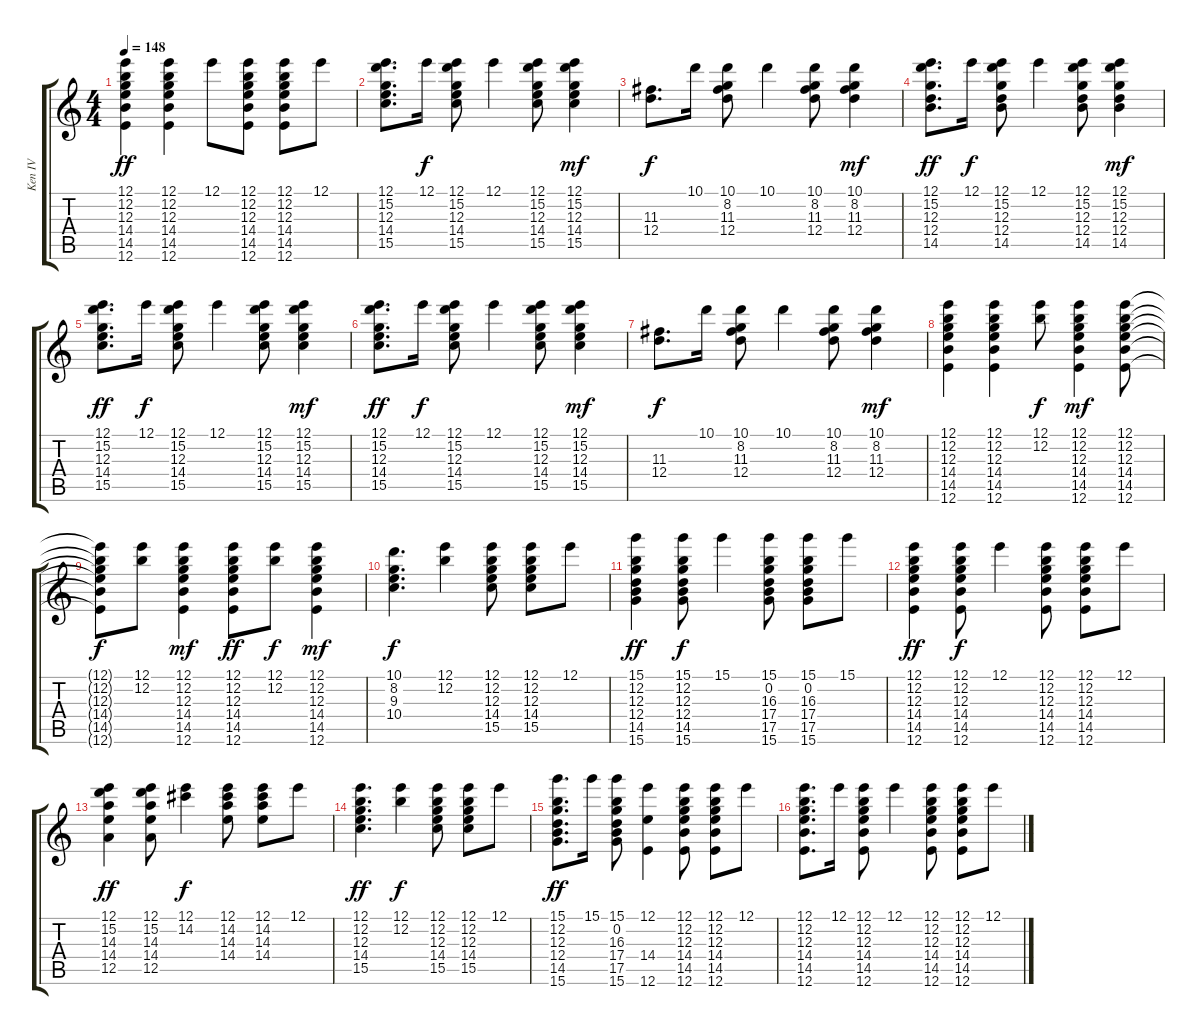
\track ("Ken IV" "Ken IV") {instrument acousticguitarsteel}
\staff {score tabs}
\tuning (E4 B3 G3 D3 A2 E2) {hide}
\ts (4 4)
\tempo 148
\clef g2
\ks c
(12.1 12.2 12.3 14.4 14.5 12.6).4{dy ff} (12.1 12.2 12.3 14.4 14.5 12.6).4 12.1.8 (12.1 12.2 12.3 14.4 14.5 12.6).8 (12.1 12.2 12.3 14.4 14.5 12.6).8 12.1.8 |
(12.1 15.2 12.3 14.4 15.5).8{d} 12.1.16{dy f} (12.1 15.2 12.3 14.4 15.5).8 12.1.4 (12.1 15.2 12.3 14.4 15.5).8 (12.1 15.2 12.3 14.4 15.5).4{dy mf} |
(11.3 12.4).8{d dy f} 10.1.16 (10.1 8.2 11.3 12.4).8 10.1.4 (10.1 8.2 11.3 12.4).8 (10.1 8.2 11.3 12.4).4{dy mf} |
(12.1 15.2 12.3 12.4 14.5).8{d dy ff} 12.1.16{dy f} (12.1 15.2 12.3 12.4 14.5).8 12.1.4 (12.1 15.2 12.3 12.4 14.5).8 (12.1 15.2 12.3 12.4 14.5).4{dy mf} |
(12.1 15.2 12.3 14.4 15.5).8{d dy ff} 12.1.16{dy f} (12.1 15.2 12.3 14.4 15.5).8 12.1.4 (12.1 15.2 12.3 14.4 15.5).8 (12.1 15.2 12.3 14.4 15.5).4{dy mf} |
(12.1 15.2 12.3 14.4 15.5).8{d dy ff} 12.1.16{dy f} (12.1 15.2 12.3 14.4 15.5).8 12.1.4 (12.1 15.2 12.3 14.4 15.5).8 (12.1 15.2 12.3 14.4 15.5).4{dy mf} |
(11.3 12.4).8{d dy f} 10.1.16 (10.1 8.2 11.3 12.4).8 10.1.4 (10.1 8.2 11.3 12.4).8 (10.1 8.2 11.3 12.4).4{dy mf} |
(12.1 12.2 12.3 14.4 14.5 12.6).4 (12.1 12.2 12.3 14.4 14.5 12.6).4 (12.1 12.2).8{dy f} (12.1 12.2 12.3 14.4 14.5 12.6).4{dy mf} (12.1 12.2 12.3 14.4 14.5 12.6).8 |
(12.1{t} 12.2{t} 12.3{t} 14.4{t} 14.5{t} 12.6{t}).8{dy f} (12.1 12.2).8 (12.1 12.2 12.3 14.4 14.5 12.6).4{dy mf} (12.1 12.2 12.3 14.4 14.5 12.6).8{dy ff} (12.1 12.2).8{dy f} (12.1 12.2 12.3 14.4 14.5 12.6).4{dy mf} |
(10.1 8.2 9.3 10.4).4{d dy f} (12.1 12.2).4 (12.1 12.2 12.3 14.4 15.5).8 (12.1 12.2 12.3 14.4 15.5).8 12.1.8 |
(15.1 12.2 12.3 12.4 14.5 15.6).4{dy ff} (15.1 12.2 12.3 12.4 14.5 15.6).8{dy f} 15.1.4 (15.1 0.2 16.3 17.4 17.5 15.6).8 (15.1 0.2 16.3 17.4 17.5 15.6).8 15.1.8 |
(12.1 12.2 12.3 14.4 14.5 12.6).4{dy ff} (12.1 12.2 12.3 14.4 14.5 12.6).8{dy f} 12.1.4 (12.1 12.2 12.3 14.4 14.5 12.6).8 (12.1 12.2 12.3 14.4 14.5 12.6).8 12.1.8 |
(12.1 15.2 14.3 14.4 12.5).4{dy ff} (12.1 15.2 14.3 14.4 12.5).8 (12.1 14.2).4{dy f} (12.1 14.2 14.3 14.4).8 (12.1 14.2 14.3 14.4).8 12.1.8 |
(12.1 12.2 12.3 14.4 15.5).4{d dy ff} (12.1 12.2).4{dy f} (12.1 12.2 12.3 14.4 15.5).8 (12.1 12.2 12.3 14.4 15.5).8 12.1.8 |
(15.1 12.2 12.3 12.4 14.5 15.6).8{d dy ff} 15.1.16 (15.1 0.2 16.3 17.4 17.5 15.6).8 (12.1 14.4 12.6).4 (12.1 12.2 12.3 14.4 14.5 12.6).8 (12.1 12.2 12.3 14.4 14.5 12.6).8 12.1.8 |
(12.1 12.2 12.3 14.4 14.5 12.6).8{d} 12.1.16 (12.1 12.2 12.3 14.4 14.5 12.6).8 12.1.4 (12.1 12.2 12.3 14.4 14.5 12.6).8 (12.1 12.2 12.3 14.4 14.5 12.6).8 12.1.8
